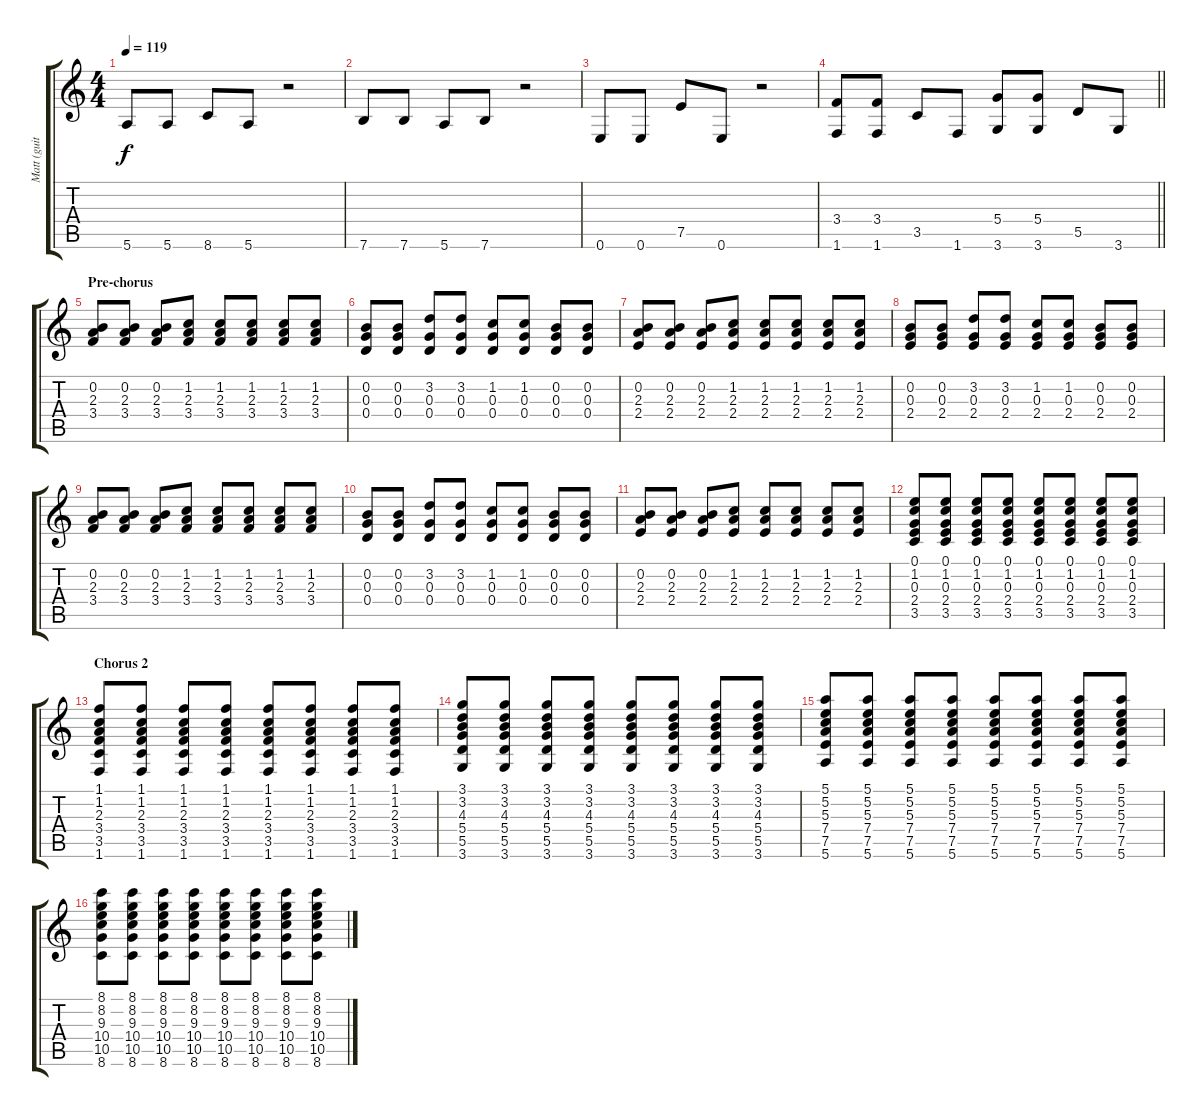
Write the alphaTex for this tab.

\track ("Matt (guitar)" "Matt (guit") {instrument overdrivenguitar}
\staff {score tabs}
\tuning (E4 B3 G3 D3 A2 E2) {hide}
\ts (4 4)
\tempo 119
\clef g2
\ks c
5.6.8{dy f} 5.6.8 8.6.8 5.6.8 r.2 |
7.6.8 7.6.8 5.6.8 7.6.8 r.2 |
0.6.8 0.6.8 7.5.8 0.6.8 r.2 |
\barLineRight lightlight
(3.4 1.6).8 (3.4 1.6).8 3.5.8 1.6.8 (5.4 3.6).8 (5.4 3.6).8 5.5.8 3.6.8 |
\section ("" "Pre-chorus")
(0.2 2.3 3.4).8 (0.2 2.3 3.4).8 (0.2 2.3 3.4).8 (1.2 2.3 3.4).8 (1.2 2.3 3.4).8 (1.2 2.3 3.4).8 (1.2 2.3 3.4).8 (1.2 2.3 3.4).8 |
(0.2 0.3 0.4).8 (0.2 0.3 0.4).8 (3.2 0.3 0.4).8 (3.2 0.3 0.4).8 (1.2 0.3 0.4).8 (1.2 0.3 0.4).8 (0.2 0.3 0.4).8 (0.2 0.3 0.4).8 |
(0.2 2.3 2.4).8 (0.2 2.3 2.4).8 (0.2 2.3 2.4).8 (1.2 2.3 2.4).8 (1.2 2.3 2.4).8 (1.2 2.3 2.4).8 (1.2 2.3 2.4).8 (1.2 2.3 2.4).8 |
(0.2 0.3 2.4).8 (0.2 0.3 2.4).8 (3.2 0.3 2.4).8 (3.2 0.3 2.4).8 (1.2 0.3 2.4).8 (1.2 0.3 2.4).8 (0.2 0.3 2.4).8 (0.2 0.3 2.4).8 |
(0.2 2.3 3.4).8 (0.2 2.3 3.4).8 (0.2 2.3 3.4).8 (1.2 2.3 3.4).8 (1.2 2.3 3.4).8 (1.2 2.3 3.4).8 (1.2 2.3 3.4).8 (1.2 2.3 3.4).8 |
(0.2 0.3 0.4).8 (0.2 0.3 0.4).8 (3.2 0.3 0.4).8 (3.2 0.3 0.4).8 (1.2 0.3 0.4).8 (1.2 0.3 0.4).8 (0.2 0.3 0.4).8 (0.2 0.3 0.4).8 |
(0.2 2.3 2.4).8 (0.2 2.3 2.4).8 (0.2 2.3 2.4).8 (1.2 2.3 2.4).8 (1.2 2.3 2.4).8 (1.2 2.3 2.4).8 (1.2 2.3 2.4).8 (1.2 2.3 2.4).8 |
(0.1 1.2 0.3 2.4 3.5).8 (0.1 1.2 0.3 2.4 3.5).8 (0.1 1.2 0.3 2.4 3.5).8 (0.1 1.2 0.3 2.4 3.5).8 (0.1 1.2 0.3 2.4 3.5).8 (0.1 1.2 0.3 2.4 3.5).8 (0.1 1.2 0.3 2.4 3.5).8 (0.1 1.2 0.3 2.4 3.5).8 |
\section ("" "Chorus 2")
(1.1 1.2 2.3 3.4 3.5 1.6).8 (1.1 1.2 2.3 3.4 3.5 1.6).8 (1.1 1.2 2.3 3.4 3.5 1.6).8 (1.1 1.2 2.3 3.4 3.5 1.6).8 (1.1 1.2 2.3 3.4 3.5 1.6).8 (1.1 1.2 2.3 3.4 3.5 1.6).8 (1.1 1.2 2.3 3.4 3.5 1.6).8 (1.1 1.2 2.3 3.4 3.5 1.6).8 |
(3.1 3.2 4.3 5.4 5.5 3.6).8 (3.1 3.2 4.3 5.4 5.5 3.6).8 (3.1 3.2 4.3 5.4 5.5 3.6).8 (3.1 3.2 4.3 5.4 5.5 3.6).8 (3.1 3.2 4.3 5.4 5.5 3.6).8 (3.1 3.2 4.3 5.4 5.5 3.6).8 (3.1 3.2 4.3 5.4 5.5 3.6).8 (3.1 3.2 4.3 5.4 5.5 3.6).8 |
(5.1 5.2 5.3 7.4 7.5 5.6).8 (5.1 5.2 5.3 7.4 7.5 5.6).8 (5.1 5.2 5.3 7.4 7.5 5.6).8 (5.1 5.2 5.3 7.4 7.5 5.6).8 (5.1 5.2 5.3 7.4 7.5 5.6).8 (5.1 5.2 5.3 7.4 7.5 5.6).8 (5.1 5.2 5.3 7.4 7.5 5.6).8 (5.1 5.2 5.3 7.4 7.5 5.6).8 |
(8.1 8.2 9.3 10.4 10.5 8.6).8 (8.1 8.2 9.3 10.4 10.5 8.6).8 (8.1 8.2 9.3 10.4 10.5 8.6).8 (8.1 8.2 9.3 10.4 10.5 8.6).8 (8.1 8.2 9.3 10.4 10.5 8.6).8 (8.1 8.2 9.3 10.4 10.5 8.6).8 (8.1 8.2 9.3 10.4 10.5 8.6).8 (8.1 8.2 9.3 10.4 10.5 8.6).8
